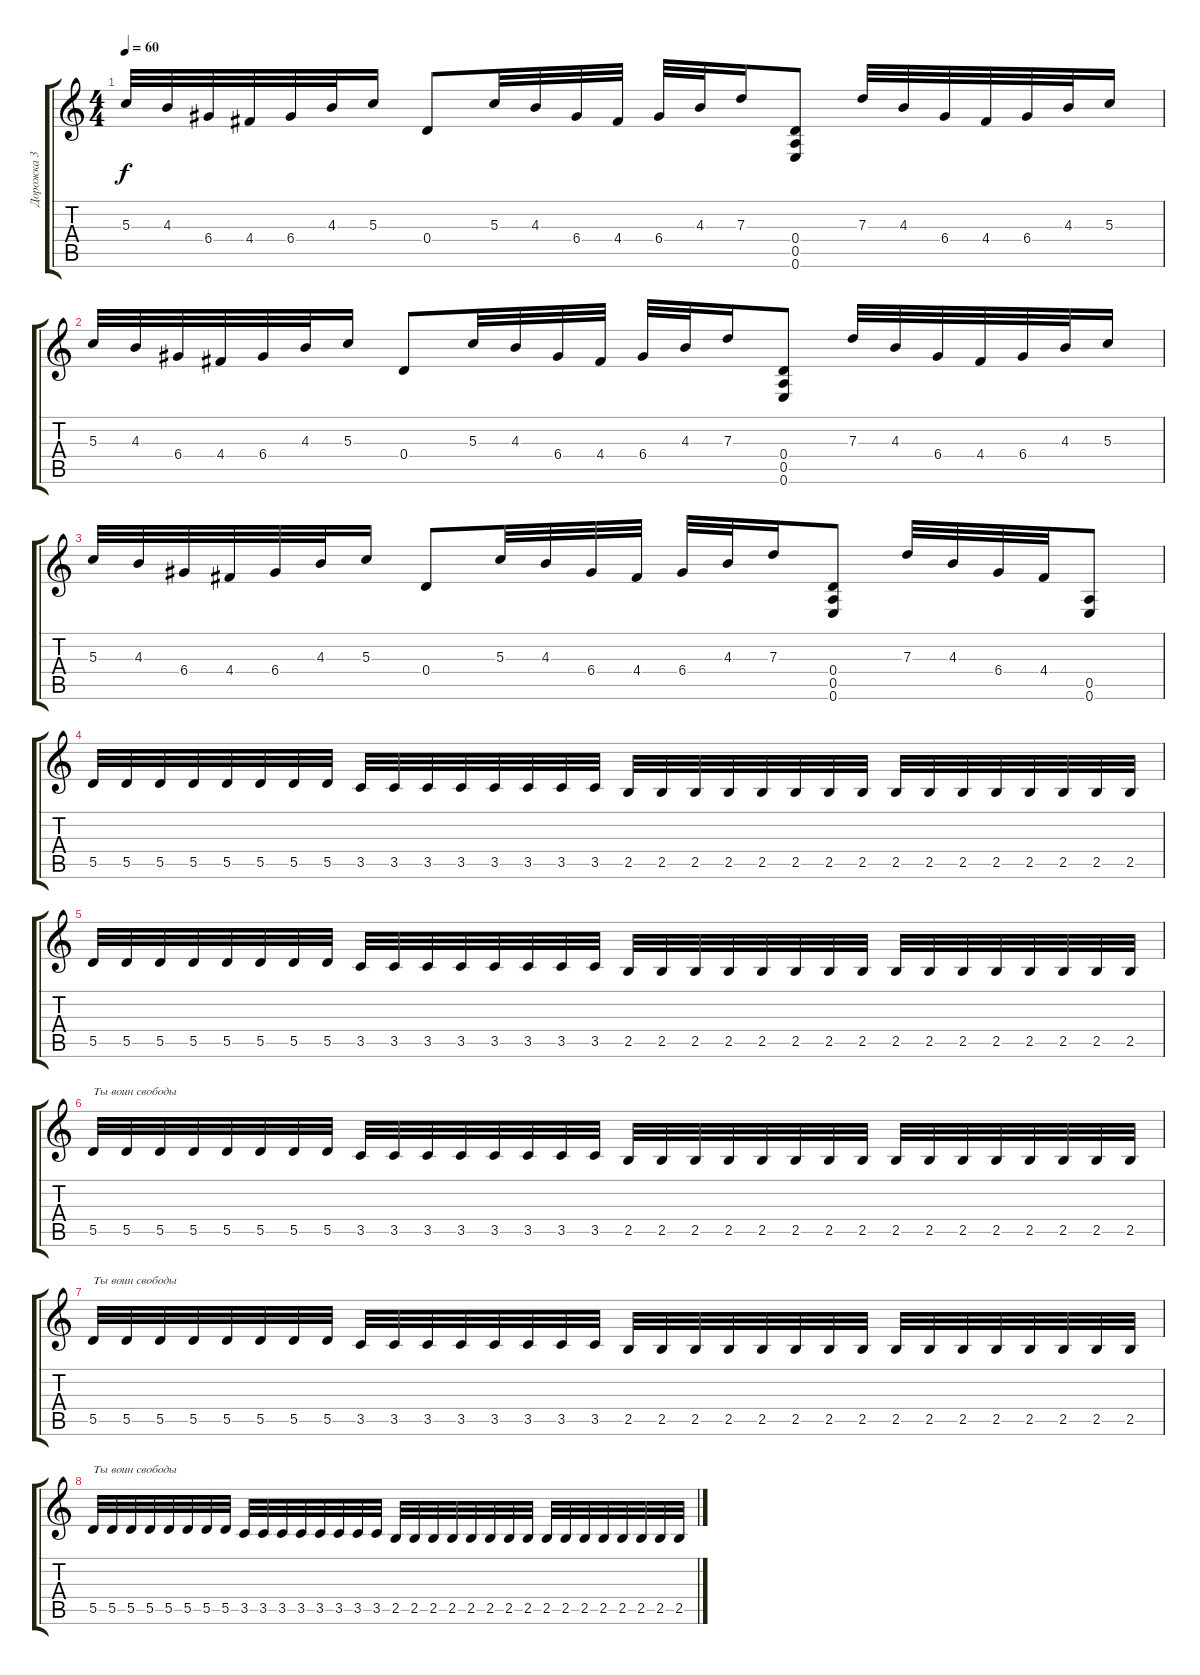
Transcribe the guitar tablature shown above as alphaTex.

\track ("Дорожка 3" "Дорожка 3") {instrument overdrivenguitar}
\staff {score tabs}
\tuning (E4 B3 G3 D3 A2 E2) {hide}
\ts (4 4)
\tempo 60
\clef g2
\ks c
5.3.32{dy f} 4.3.32 6.4.32 4.4.32 6.4.32 4.3.32 5.3.16 0.4.8 5.3.32 4.3.32 6.4.32 4.4.32 6.4.32 4.3.32 7.3.16 (0.4 0.5 0.6).8 7.3.32 4.3.32 6.4.32 4.4.32 6.4.32 4.3.32 5.3.16 |
5.3.32 4.3.32 6.4.32 4.4.32 6.4.32 4.3.32 5.3.16 0.4.8 5.3.32 4.3.32 6.4.32 4.4.32 6.4.32 4.3.32 7.3.16 (0.4 0.5 0.6).8 7.3.32 4.3.32 6.4.32 4.4.32 6.4.32 4.3.32 5.3.16 |
5.3.32 4.3.32 6.4.32 4.4.32 6.4.32 4.3.32 5.3.16 0.4.8 5.3.32 4.3.32 6.4.32 4.4.32 6.4.32 4.3.32 7.3.16 (0.4 0.5 0.6).8 7.3.32 4.3.32 6.4.32 4.4.32 (0.5 0.6).8 |
5.5.32 5.5.32 5.5.32 5.5.32 5.5.32 5.5.32 5.5.32 5.5.32 3.5.32 3.5.32 3.5.32 3.5.32 3.5.32 3.5.32 3.5.32 3.5.32 2.5.32 2.5.32 2.5.32 2.5.32 2.5.32 2.5.32 2.5.32 2.5.32 2.5.32 2.5.32 2.5.32 2.5.32 2.5.32 2.5.32 2.5.32 2.5.32 |
5.5.32 5.5.32 5.5.32 5.5.32 5.5.32 5.5.32 5.5.32 5.5.32 3.5.32 3.5.32 3.5.32 3.5.32 3.5.32 3.5.32 3.5.32 3.5.32 2.5.32 2.5.32 2.5.32 2.5.32 2.5.32 2.5.32 2.5.32 2.5.32 2.5.32 2.5.32 2.5.32 2.5.32 2.5.32 2.5.32 2.5.32 2.5.32 |
5.5.32{txt "Ты воин свободы"} 5.5.32 5.5.32 5.5.32 5.5.32 5.5.32 5.5.32 5.5.32 3.5.32 3.5.32 3.5.32 3.5.32 3.5.32 3.5.32 3.5.32 3.5.32 2.5.32 2.5.32 2.5.32 2.5.32 2.5.32 2.5.32 2.5.32 2.5.32 2.5.32 2.5.32 2.5.32 2.5.32 2.5.32 2.5.32 2.5.32 2.5.32 |
5.5.32{txt "Ты воин свободы"} 5.5.32 5.5.32 5.5.32 5.5.32 5.5.32 5.5.32 5.5.32 3.5.32 3.5.32 3.5.32 3.5.32 3.5.32 3.5.32 3.5.32 3.5.32 2.5.32 2.5.32 2.5.32 2.5.32 2.5.32 2.5.32 2.5.32 2.5.32 2.5.32 2.5.32 2.5.32 2.5.32 2.5.32 2.5.32 2.5.32 2.5.32 |
5.5.32{txt "Ты воин свободы"} 5.5.32 5.5.32 5.5.32 5.5.32 5.5.32 5.5.32 5.5.32 3.5.32 3.5.32 3.5.32 3.5.32 3.5.32 3.5.32 3.5.32 3.5.32 2.5.32 2.5.32 2.5.32 2.5.32 2.5.32 2.5.32 2.5.32 2.5.32 2.5.32 2.5.32 2.5.32 2.5.32 2.5.32 2.5.32 2.5.32 2.5.32
